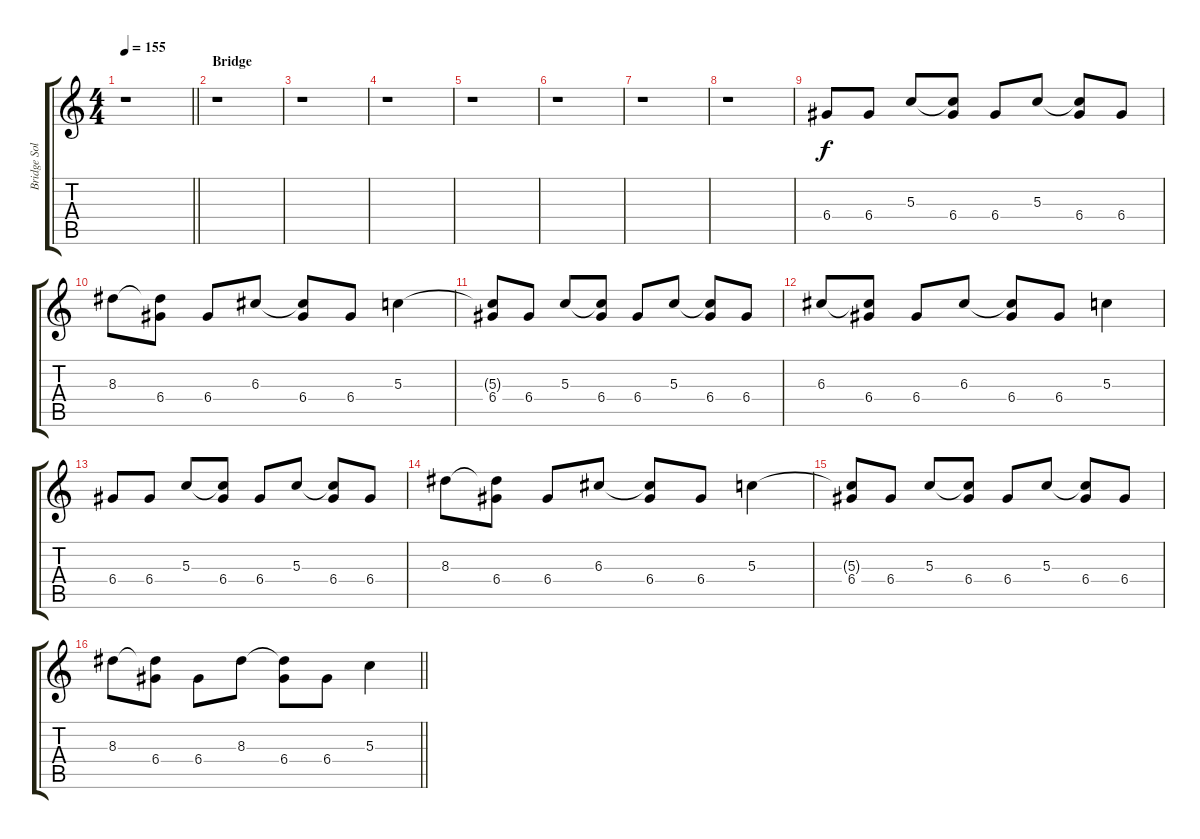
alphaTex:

\track ("Bridge Solo" "Bridge Sol") {mute instrument distortionguitar}
\staff {score tabs}
\tuning (E4 B3 G3 D3 A2 E2) {hide}
\ts (4 4)
\tempo 155
\clef g2
\barLineRight lightlight
\ks c
r.1{dy f} |
\section ("" "Bridge")
r.1 |
r.1 |
r.1 |
r.1 |
r.1 |
r.1 |
r.1 |
6.4.8 6.4.8 5.3.8 (5.3{t} 6.4).8 6.4.8 5.3.8 (5.3{t} 6.4).8 6.4.8 |
8.3.8 (8.3{t} 6.4).8 6.4.8 6.3.8 (6.3{t} 6.4).8 6.4.8 5.3.4 |
(5.3{t} 6.4).8 6.4.8 5.3.8 (5.3{t} 6.4).8 6.4.8 5.3.8 (5.3{t} 6.4).8 6.4.8 |
6.3.8 (6.3{t} 6.4).8 6.4.8 6.3.8 (6.3{t} 6.4).8 6.4.8 5.3.4 |
6.4.8 6.4.8 5.3.8 (5.3{t} 6.4).8 6.4.8 5.3.8 (5.3{t} 6.4).8 6.4.8 |
8.3.8 (8.3{t} 6.4).8 6.4.8 6.3.8 (6.3{t} 6.4).8 6.4.8 5.3.4 |
(5.3{t} 6.4).8 6.4.8 5.3.8 (5.3{t} 6.4).8 6.4.8 5.3.8 (5.3{t} 6.4).8 6.4.8 |
\barLineRight lightlight
8.3.8 (8.3{t} 6.4).8 6.4.8 8.3.8 (8.3{t} 6.4).8 6.4.8 5.3.4
